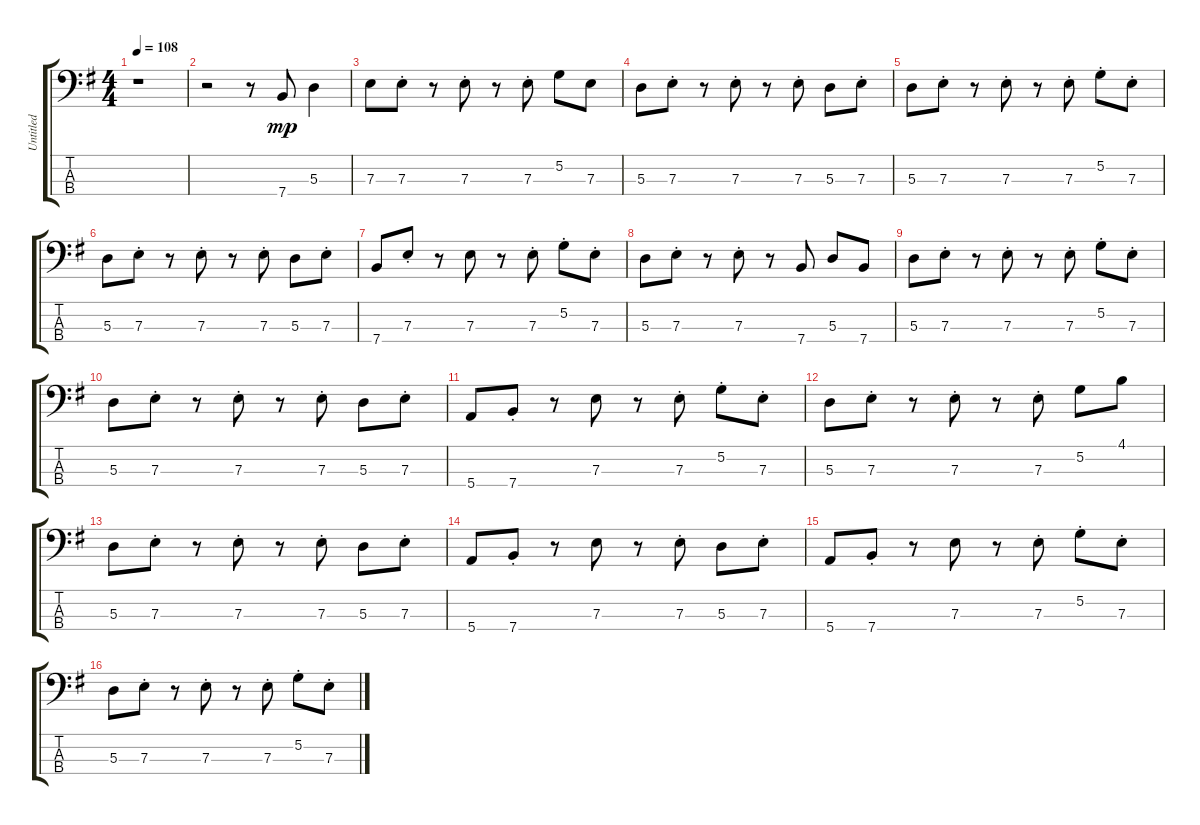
\track ("Untitled" "Untitled") {instrument electricbassfinger}
\staff {score tabs}
\tuning (G2 D2 A1 E1) {hide}
\ts (4 4)
\tempo 108
\clef f4
\ks g
r.1{dy mp instrument electricbassfinger} |
r.2 r.8 7.4.8 5.3.4 |
7.3.8 7.3{st}.8 r.8 7.3{st}.8 r.8 7.3{st}.8 5.2.8 7.3.8 |
5.3.8 7.3{st}.8 r.8 7.3{st}.8 r.8 7.3{st}.8 5.3.8 7.3{st}.8 |
5.3.8 7.3{st}.8 r.8 7.3{st}.8 r.8 7.3{st}.8 5.2{st}.8 7.3{st}.8 |
5.3.8 7.3{st}.8 r.8 7.3{st}.8 r.8 7.3{st}.8 5.3.8 7.3{st}.8 |
7.4.8 7.3{st}.8 r.8 7.3.8 r.8 7.3{st}.8 5.2{st}.8 7.3{st}.8 |
5.3.8 7.3{st}.8 r.8 7.3{st}.8 r.8 7.4.8 5.3.8 7.4.8 |
5.3.8 7.3{st}.8 r.8 7.3{st}.8 r.8 7.3{st}.8 5.2{st}.8 7.3{st}.8 |
5.3.8 7.3{st}.8 r.8 7.3{st}.8 r.8 7.3{st}.8 5.3.8 7.3{st}.8 |
5.4.8 7.4{st}.8 r.8 7.3.8 r.8 7.3{st}.8 5.2{st}.8 7.3{st}.8 |
5.3.8 7.3{st}.8 r.8 7.3{st}.8 r.8 7.3{st}.8 5.2.8 4.1.8 |
5.3.8 7.3{st}.8 r.8 7.3{st}.8 r.8 7.3{st}.8 5.3.8 7.3{st}.8 |
5.4.8 7.4{st}.8 r.8 7.3.8 r.8 7.3{st}.8 5.3.8 7.3{st}.8 |
5.4.8 7.4{st}.8 r.8 7.3.8 r.8 7.3{st}.8 5.2{st}.8 7.3{st}.8 |
5.3.8 7.3{st}.8 r.8 7.3{st}.8 r.8 7.3{st}.8 5.2{st}.8 7.3{st}.8
